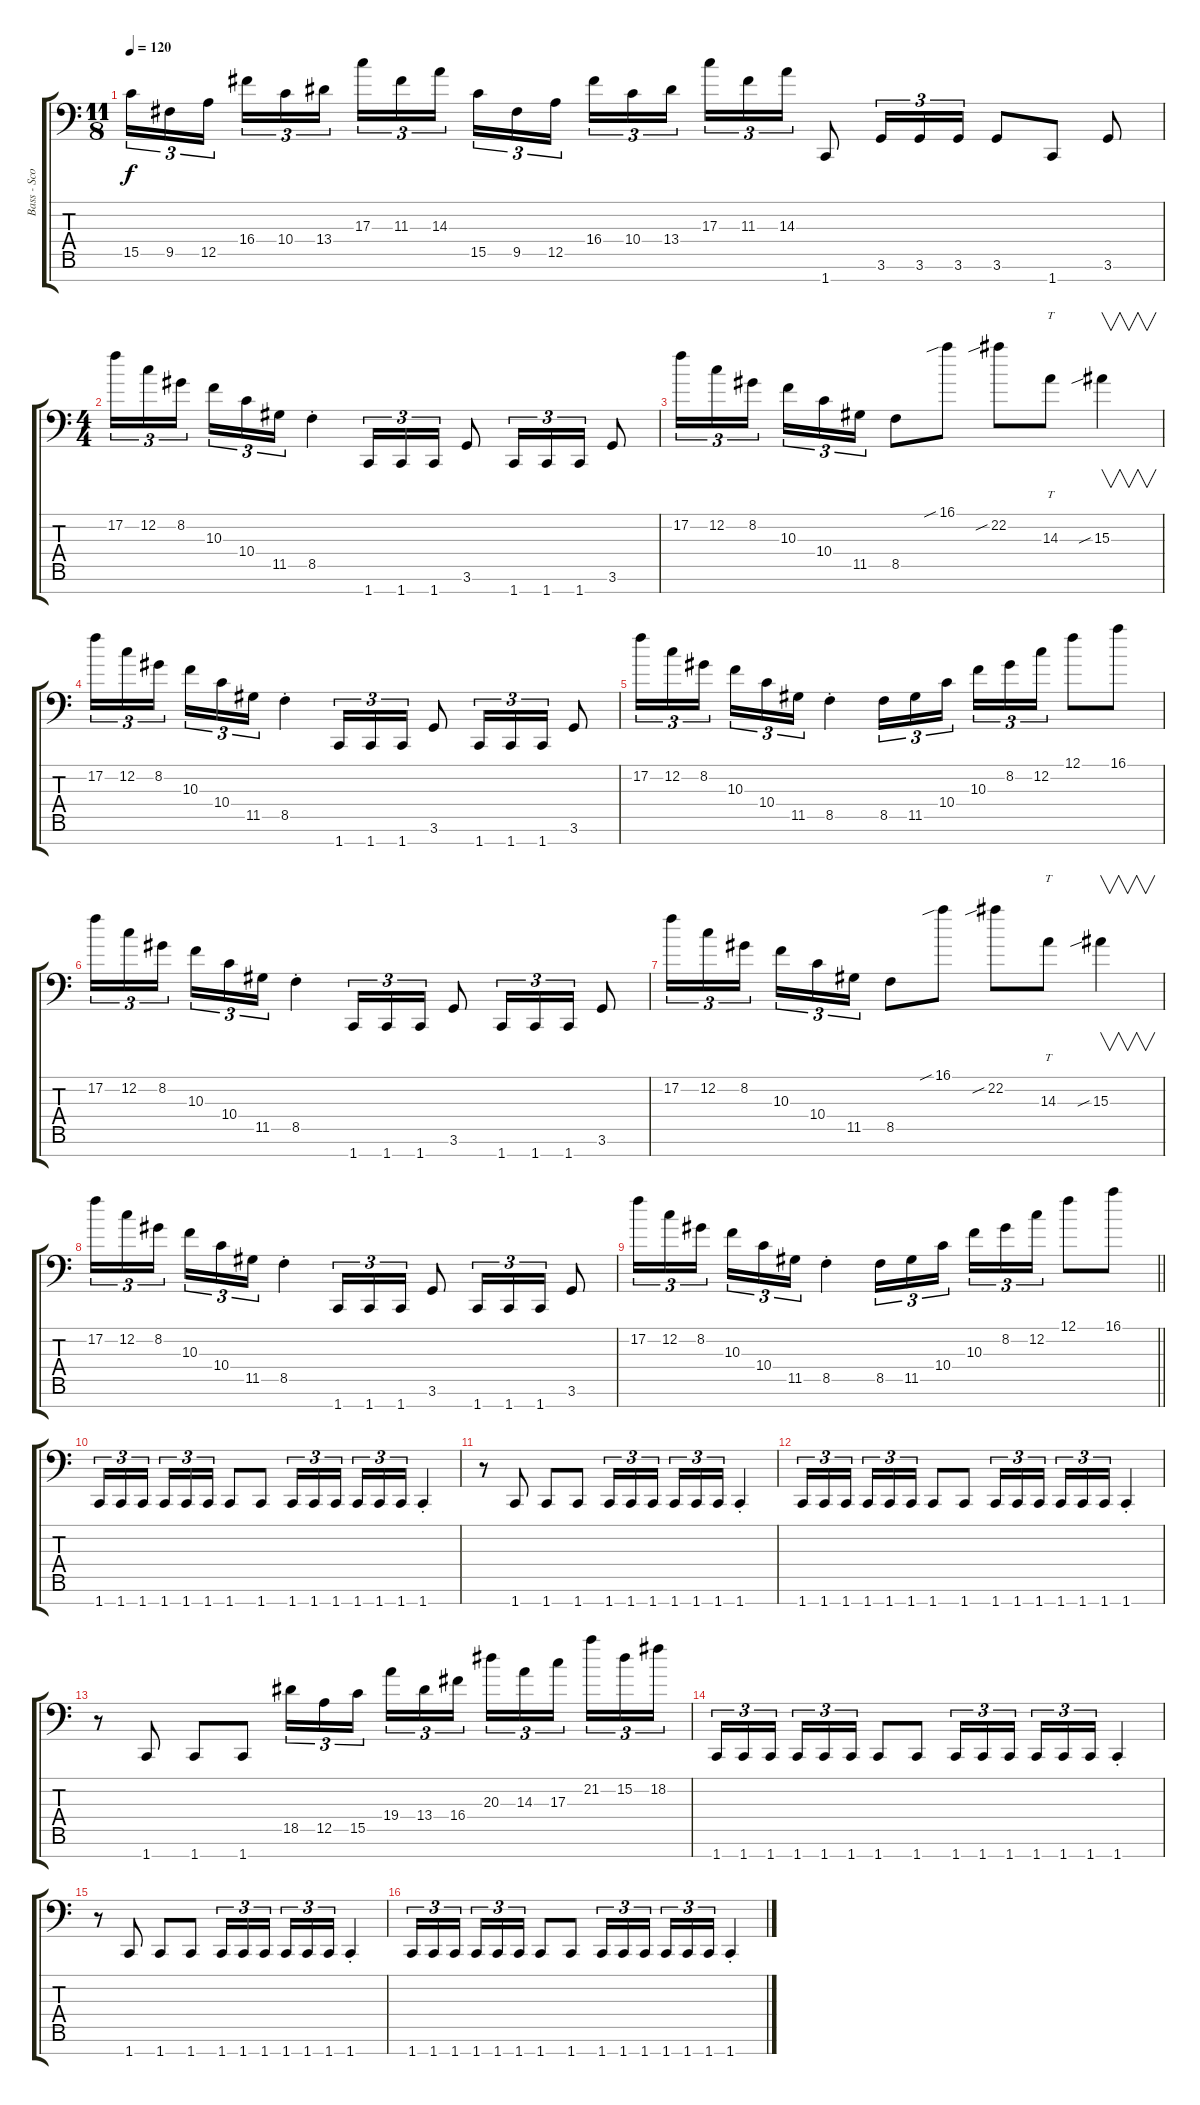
\track ("Bass - Scott Plummer" "Bass - Sco") {instrument electricbassfinger}
\staff {score tabs}
\tuning (F3 C3 G2 D2 A1 E1 B0) {hide}
\ts (11 8)
\tempo 120
\clef f4
\ks c
15.5.16{tu (3 2) dy f} 9.5.16{tu (3 2)} 12.5.16{tu (3 2) beam splitsecondary} 16.4.16{tu (3 2)} 10.4.16{tu (3 2)} 13.4.16{tu (3 2) beam splitsecondary} 17.3.16{tu (3 2)} 11.3.16{tu (3 2)} 14.3.16{tu (3 2)} 15.5.16{tu (3 2)} 9.5.16{tu (3 2)} 12.5.16{tu (3 2) beam splitsecondary} 16.4.16{tu (3 2)} 10.4.16{tu (3 2)} 13.4.16{tu (3 2) beam splitsecondary} 17.3.16{tu (3 2)} 11.3.16{tu (3 2)} 14.3.16{tu (3 2)} 1.7.8 3.6.16{tu (3 2)} 3.6.16{tu (3 2)} 3.6.16{tu (3 2)} 3.6.8 1.7.8 3.6.8 |
\ts (4 4)
17.2.16{tu (3 2)} 12.2.16{tu (3 2)} 8.2.16{tu (3 2) beam splitsecondary} 10.3.16{tu (3 2)} 10.4.16{tu (3 2)} 11.5.16{tu (3 2)} 8.5{st}.4 1.7.16{tu (3 2)} 1.7.16{tu (3 2)} 1.7.16{tu (3 2)} 3.6.8 1.7.16{tu (3 2)} 1.7.16{tu (3 2)} 1.7.16{tu (3 2)} 3.6.8 |
17.2.16{tu (3 2)} 12.2.16{tu (3 2)} 8.2.16{tu (3 2) beam splitsecondary} 10.3.16{tu (3 2)} 10.4.16{tu (3 2)} 11.5.16{tu (3 2)} 8.5.8 16.1{sib}.8 22.2{sib}.8 14.3.8{tt} 15.3{sib}.4{v} |
17.2.16{tu (3 2)} 12.2.16{tu (3 2)} 8.2.16{tu (3 2) beam splitsecondary} 10.3.16{tu (3 2)} 10.4.16{tu (3 2)} 11.5.16{tu (3 2)} 8.5{st}.4 1.7.16{tu (3 2)} 1.7.16{tu (3 2)} 1.7.16{tu (3 2)} 3.6.8 1.7.16{tu (3 2)} 1.7.16{tu (3 2)} 1.7.16{tu (3 2)} 3.6.8 |
17.2.16{tu (3 2)} 12.2.16{tu (3 2)} 8.2.16{tu (3 2) beam splitsecondary} 10.3.16{tu (3 2)} 10.4.16{tu (3 2)} 11.5.16{tu (3 2)} 8.5{st}.4 8.5.16{tu (3 2)} 11.5.16{tu (3 2)} 10.4.16{tu (3 2) beam splitsecondary} 10.3.16{tu (3 2)} 8.2.16{tu (3 2)} 12.2.16{tu (3 2)} 12.1.8 16.1.8 |
17.2.16{tu (3 2)} 12.2.16{tu (3 2)} 8.2.16{tu (3 2) beam splitsecondary} 10.3.16{tu (3 2)} 10.4.16{tu (3 2)} 11.5.16{tu (3 2)} 8.5{st}.4 1.7.16{tu (3 2)} 1.7.16{tu (3 2)} 1.7.16{tu (3 2)} 3.6.8 1.7.16{tu (3 2)} 1.7.16{tu (3 2)} 1.7.16{tu (3 2)} 3.6.8 |
17.2.16{tu (3 2)} 12.2.16{tu (3 2)} 8.2.16{tu (3 2) beam splitsecondary} 10.3.16{tu (3 2)} 10.4.16{tu (3 2)} 11.5.16{tu (3 2)} 8.5.8 16.1{sib}.8 22.2{sib}.8 14.3.8{tt} 15.3{sib}.4{v} |
17.2.16{tu (3 2)} 12.2.16{tu (3 2)} 8.2.16{tu (3 2) beam splitsecondary} 10.3.16{tu (3 2)} 10.4.16{tu (3 2)} 11.5.16{tu (3 2)} 8.5{st}.4 1.7.16{tu (3 2)} 1.7.16{tu (3 2)} 1.7.16{tu (3 2)} 3.6.8 1.7.16{tu (3 2)} 1.7.16{tu (3 2)} 1.7.16{tu (3 2)} 3.6.8 |
\barLineRight lightlight
17.2.16{tu (3 2)} 12.2.16{tu (3 2)} 8.2.16{tu (3 2) beam splitsecondary} 10.3.16{tu (3 2)} 10.4.16{tu (3 2)} 11.5.16{tu (3 2)} 8.5{st}.4 8.5.16{tu (3 2)} 11.5.16{tu (3 2)} 10.4.16{tu (3 2) beam splitsecondary} 10.3.16{tu (3 2)} 8.2.16{tu (3 2)} 12.2.16{tu (3 2)} 12.1.8 16.1.8 |
1.7.16{tu (3 2)} 1.7.16{tu (3 2)} 1.7.16{tu (3 2) beam splitsecondary} 1.7.16{tu (3 2)} 1.7.16{tu (3 2)} 1.7.16{tu (3 2)} 1.7.8 1.7.8 1.7.16{tu (3 2)} 1.7.16{tu (3 2)} 1.7.16{tu (3 2) beam splitsecondary} 1.7.16{tu (3 2)} 1.7.16{tu (3 2)} 1.7.16{tu (3 2)} 1.7{st}.4 |
r.8 1.7.8 1.7.8 1.7.8 1.7.16{tu (3 2)} 1.7.16{tu (3 2)} 1.7.16{tu (3 2) beam splitsecondary} 1.7.16{tu (3 2)} 1.7.16{tu (3 2)} 1.7.16{tu (3 2)} 1.7{st}.4 |
1.7.16{tu (3 2)} 1.7.16{tu (3 2)} 1.7.16{tu (3 2) beam splitsecondary} 1.7.16{tu (3 2)} 1.7.16{tu (3 2)} 1.7.16{tu (3 2)} 1.7.8 1.7.8 1.7.16{tu (3 2)} 1.7.16{tu (3 2)} 1.7.16{tu (3 2) beam splitsecondary} 1.7.16{tu (3 2)} 1.7.16{tu (3 2)} 1.7.16{tu (3 2)} 1.7{st}.4 |
r.8 1.7.8 1.7.8 1.7.8 18.5.16{tu (3 2)} 12.5.16{tu (3 2)} 15.5.16{tu (3 2) beam splitsecondary} 19.4.16{tu (3 2)} 13.4.16{tu (3 2)} 16.4.16{tu (3 2)} 20.3.16{tu (3 2)} 14.3.16{tu (3 2)} 17.3.16{tu (3 2) beam splitsecondary} 21.2.16{tu (3 2)} 15.2.16{tu (3 2)} 18.2.16{tu (3 2)} |
1.7.16{tu (3 2)} 1.7.16{tu (3 2)} 1.7.16{tu (3 2) beam splitsecondary} 1.7.16{tu (3 2)} 1.7.16{tu (3 2)} 1.7.16{tu (3 2)} 1.7.8 1.7.8 1.7.16{tu (3 2)} 1.7.16{tu (3 2)} 1.7.16{tu (3 2) beam splitsecondary} 1.7.16{tu (3 2)} 1.7.16{tu (3 2)} 1.7.16{tu (3 2)} 1.7{st}.4 |
r.8 1.7.8 1.7.8 1.7.8 1.7.16{tu (3 2)} 1.7.16{tu (3 2)} 1.7.16{tu (3 2) beam splitsecondary} 1.7.16{tu (3 2)} 1.7.16{tu (3 2)} 1.7.16{tu (3 2)} 1.7{st}.4 |
1.7.16{tu (3 2)} 1.7.16{tu (3 2)} 1.7.16{tu (3 2) beam splitsecondary} 1.7.16{tu (3 2)} 1.7.16{tu (3 2)} 1.7.16{tu (3 2)} 1.7.8 1.7.8 1.7.16{tu (3 2)} 1.7.16{tu (3 2)} 1.7.16{tu (3 2) beam splitsecondary} 1.7.16{tu (3 2)} 1.7.16{tu (3 2)} 1.7.16{tu (3 2)} 1.7{st}.4
